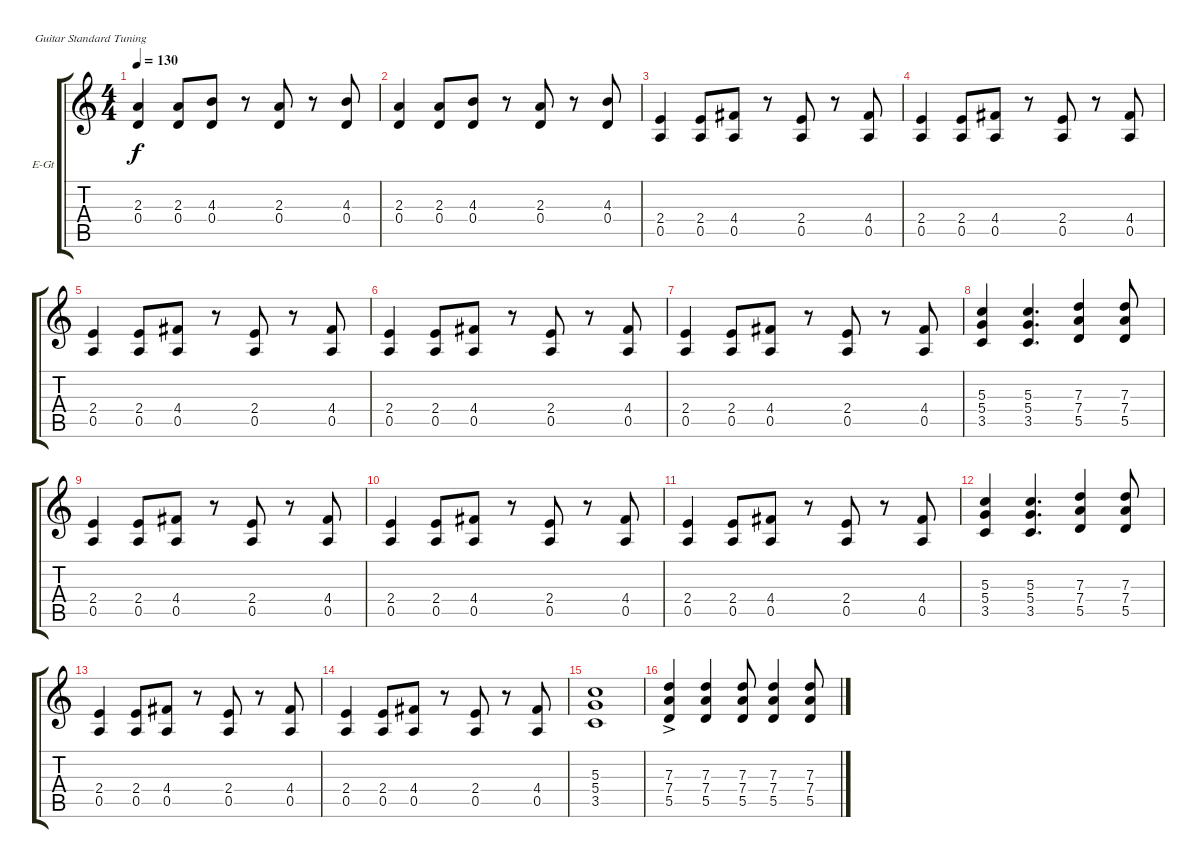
\bracketExtendMode groupsimilarinstruments
\firstSystemTrackNameOrientation horizontal
\otherSystemsTrackNameOrientation horizontal
\track ("Utwór 2" "E-Gt") {instrument overdrivenguitar}
\staff {score tabs}
\tuning (E4 B3 G3 D3 A2 E2)
\ts (4 4)
\tempo 130
\clef g2
\ks c
(2.3 0.4).4{dy f} (2.3 0.4).8 (4.3 0.4).8 r.8 (2.3 0.4).8 r.8 (4.3 0.4).8 |
(2.3 0.4).4 (2.3 0.4).8 (4.3 0.4).8 r.8 (2.3 0.4).8 r.8 (4.3 0.4).8 |
(2.4 0.5).4 (2.4 0.5).8 (4.4 0.5).8 r.8 (2.4 0.5).8 r.8 (4.4 0.5).8 |
(2.4 0.5).4 (2.4 0.5).8 (4.4 0.5).8 r.8 (2.4 0.5).8 r.8 (4.4 0.5).8 |
(2.4 0.5).4 (2.4 0.5).8 (4.4 0.5).8 r.8 (2.4 0.5).8 r.8 (4.4 0.5).8 |
(2.4 0.5).4 (2.4 0.5).8 (4.4 0.5).8 r.8 (2.4 0.5).8 r.8 (4.4 0.5).8 |
(2.4 0.5).4 (2.4 0.5).8 (4.4 0.5).8 r.8 (2.4 0.5).8 r.8 (4.4 0.5).8 |
(5.3 5.4 3.5).4 (5.3 5.4 3.5).4{d} (7.3 7.4 5.5).4 (7.3 7.4 5.5).8 |
(2.4 0.5).4 (2.4 0.5).8 (4.4 0.5).8 r.8 (2.4 0.5).8 r.8 (4.4 0.5).8 |
(2.4 0.5).4 (2.4 0.5).8 (4.4 0.5).8 r.8 (2.4 0.5).8 r.8 (4.4 0.5).8 |
(2.4 0.5).4 (2.4 0.5).8 (4.4 0.5).8 r.8 (2.4 0.5).8 r.8 (4.4 0.5).8 |
(5.3 5.4 3.5).4 (5.3 5.4 3.5).4{d} (7.3 7.4 5.5).4 (7.3 7.4 5.5).8 |
(2.4 0.5).4 (2.4 0.5).8 (4.4 0.5).8 r.8 (2.4 0.5).8 r.8 (4.4 0.5).8 |
(2.4 0.5).4 (2.4 0.5).8 (4.4 0.5).8 r.8 (2.4 0.5).8 r.8 (4.4 0.5).8 |
(5.3 5.4 3.5).1 |
(7.3{ac} 7.4{ac} 5.5{ac}).4 (7.3 7.4 5.5).4 (7.3 7.4 5.5).8 (7.3 7.4 5.5).4 (7.3 7.4 5.5).8
